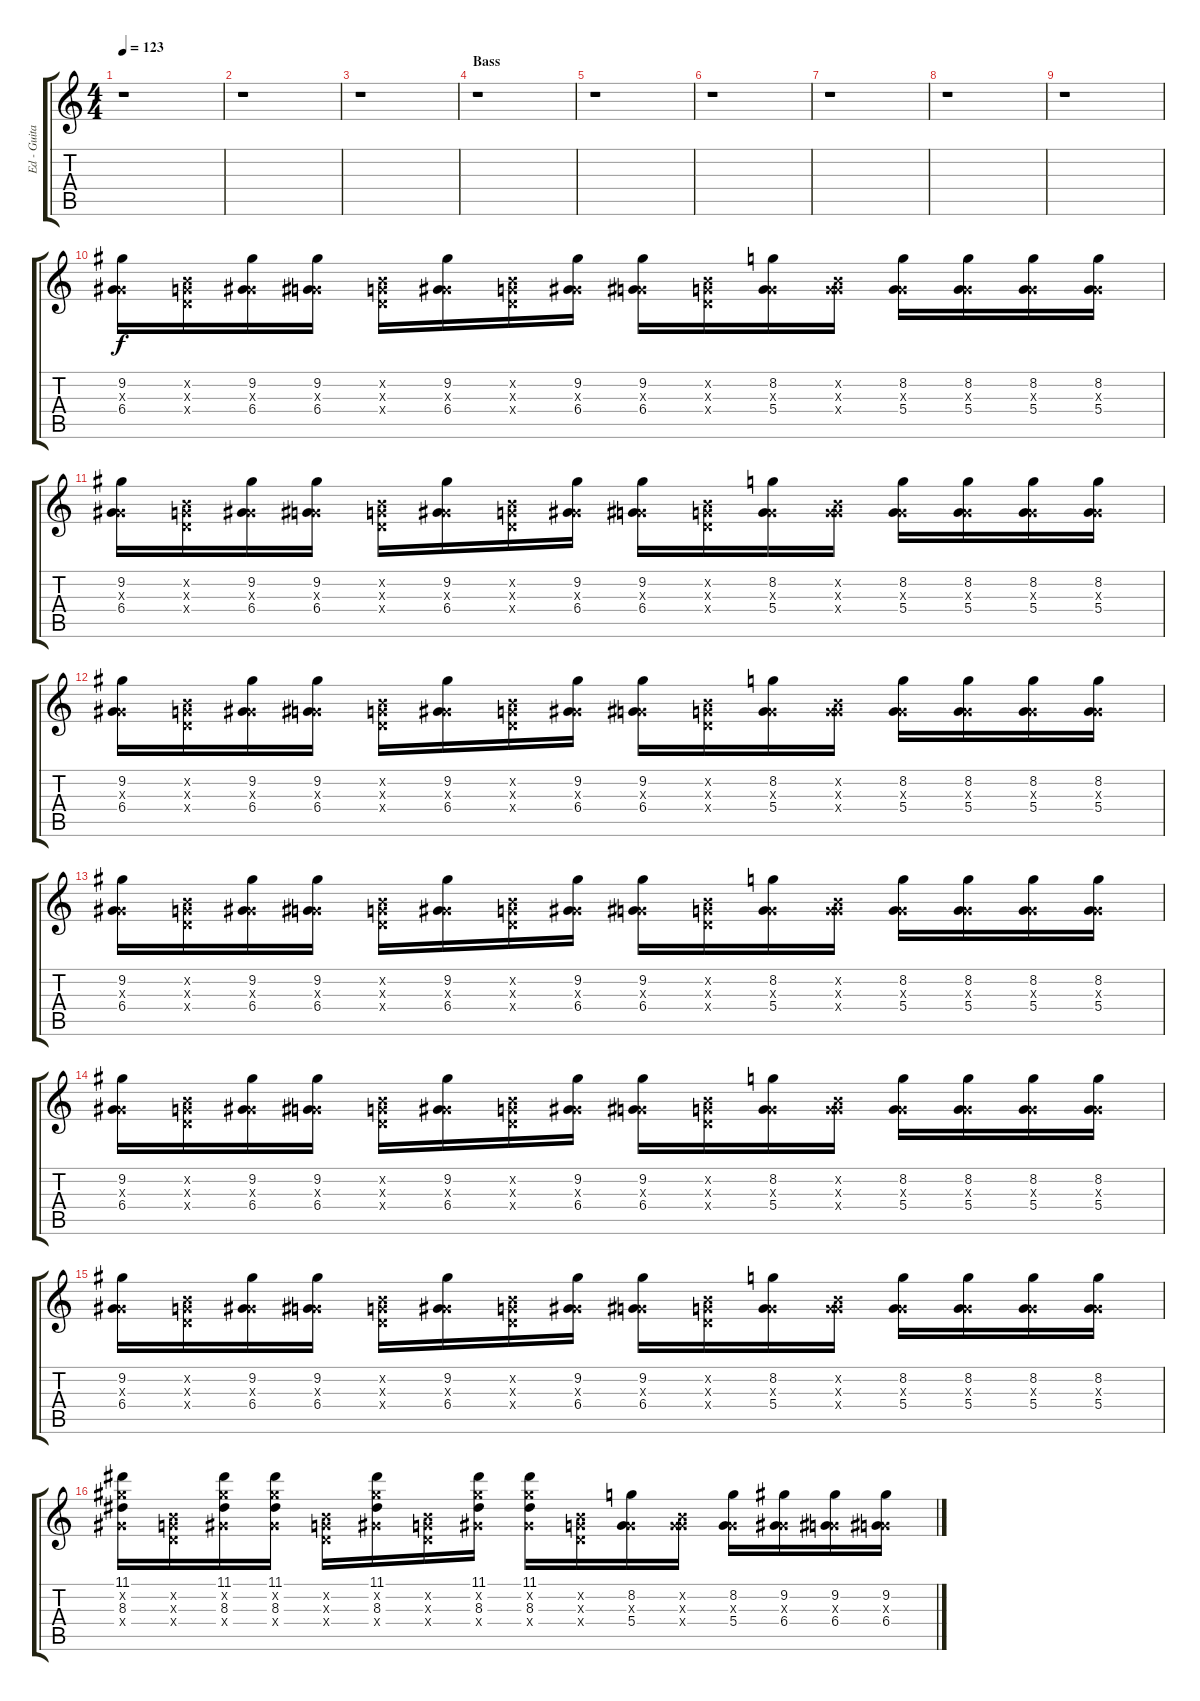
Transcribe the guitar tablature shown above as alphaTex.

\track ("Ed - Guitar" "Ed - Guita") {instrument overdrivenguitar}
\staff {score tabs}
\tuning (E4 B3 G3 D3 A2 E2) {hide}
\ts (4 4)
\tempo 123
\clef g2
\ks c
r.1{dy f} |
r.1 |
r.1 |
\section ("" "Bass")
r.1 |
r.1 |
r.1 |
r.1 |
r.1 |
r.1 |
(9.2 0.3{x} 6.4).16{volume 6} (0.2{x} 0.3{x} 0.4{x}).16 (9.2 0.3{x} 6.4).16 (9.2 0.3{x} 6.4).16 (0.2{x} 0.3{x} 0.4{x}).16 (9.2 0.3{x} 6.4).16 (0.2{x} 0.3{x} 0.4{x}).16 (9.2 0.3{x} 6.4).16 (9.2 0.3{x} 6.4).16 (0.2{x} 0.3{x} 0.4{x}).16 (8.2 0.3{x} 5.4).16 (0.2{x} 0.3{x} 5.4{x}).16 (8.2 0.3{x} 5.4).16 (8.2 0.3{x} 5.4).16 (8.2 0.3{x} 5.4).16 (8.2 0.3{x} 5.4).16 |
(9.2 0.3{x} 6.4).16 (0.2{x} 0.3{x} 0.4{x}).16 (9.2 0.3{x} 6.4).16 (9.2 0.3{x} 6.4).16 (0.2{x} 0.3{x} 0.4{x}).16 (9.2 0.3{x} 6.4).16 (0.2{x} 0.3{x} 0.4{x}).16 (9.2 0.3{x} 6.4).16 (9.2 0.3{x} 6.4).16 (0.2{x} 0.3{x} 0.4{x}).16 (8.2 0.3{x} 5.4).16 (0.2{x} 0.3{x} 5.4{x}).16 (8.2 0.3{x} 5.4).16 (8.2 0.3{x} 5.4).16 (8.2 0.3{x} 5.4).16 (8.2 0.3{x} 5.4).16 |
(9.2 0.3{x} 6.4).16{volume 10} (0.2{x} 0.3{x} 0.4{x}).16 (9.2 0.3{x} 6.4).16 (9.2 0.3{x} 6.4).16 (0.2{x} 0.3{x} 0.4{x}).16 (9.2 0.3{x} 6.4).16 (0.2{x} 0.3{x} 0.4{x}).16 (9.2 0.3{x} 6.4).16 (9.2 0.3{x} 6.4).16 (0.2{x} 0.3{x} 0.4{x}).16 (8.2 0.3{x} 5.4).16 (0.2{x} 0.3{x} 5.4{x}).16 (8.2 0.3{x} 5.4).16 (8.2 0.3{x} 5.4).16 (8.2 0.3{x} 5.4).16 (8.2 0.3{x} 5.4).16 |
(9.2 0.3{x} 6.4).16 (0.2{x} 0.3{x} 0.4{x}).16 (9.2 0.3{x} 6.4).16 (9.2 0.3{x} 6.4).16 (0.2{x} 0.3{x} 0.4{x}).16 (9.2 0.3{x} 6.4).16 (0.2{x} 0.3{x} 0.4{x}).16 (9.2 0.3{x} 6.4).16 (9.2 0.3{x} 6.4).16 (0.2{x} 0.3{x} 0.4{x}).16 (8.2 0.3{x} 5.4).16 (0.2{x} 0.3{x} 5.4{x}).16 (8.2 0.3{x} 5.4).16 (8.2 0.3{x} 5.4).16 (8.2 0.3{x} 5.4).16 (8.2 0.3{x} 5.4).16 |
(9.2 0.3{x} 6.4).16 (0.2{x} 0.3{x} 0.4{x}).16 (9.2 0.3{x} 6.4).16 (9.2 0.3{x} 6.4).16 (0.2{x} 0.3{x} 0.4{x}).16 (9.2 0.3{x} 6.4).16 (0.2{x} 0.3{x} 0.4{x}).16 (9.2 0.3{x} 6.4).16 (9.2 0.3{x} 6.4).16 (0.2{x} 0.3{x} 0.4{x}).16 (8.2 0.3{x} 5.4).16 (0.2{x} 0.3{x} 5.4{x}).16 (8.2 0.3{x} 5.4).16 (8.2 0.3{x} 5.4).16 (8.2 0.3{x} 5.4).16 (8.2 0.3{x} 5.4).16 |
(9.2 0.3{x} 6.4).16 (0.2{x} 0.3{x} 0.4{x}).16 (9.2 0.3{x} 6.4).16 (9.2 0.3{x} 6.4).16 (0.2{x} 0.3{x} 0.4{x}).16 (9.2 0.3{x} 6.4).16 (0.2{x} 0.3{x} 0.4{x}).16 (9.2 0.3{x} 6.4).16 (9.2 0.3{x} 6.4).16 (0.2{x} 0.3{x} 0.4{x}).16 (8.2 0.3{x} 5.4).16 (0.2{x} 0.3{x} 5.4{x}).16 (8.2 0.3{x} 5.4).16 (8.2 0.3{x} 5.4).16 (8.2 0.3{x} 5.4).16 (8.2 0.3{x} 5.4).16 |
(11.1 9.2{x} 8.3 6.4{x}).16 (0.2{x} 0.3{x} 0.4{x}).16 (11.1 9.2{x} 8.3 6.4{x}).16 (11.1 9.2{x} 8.3 6.4{x}).16 (0.2{x} 0.3{x} 0.4{x}).16 (11.1 9.2{x} 8.3 6.4{x}).16 (0.2{x} 0.3{x} 0.4{x}).16 (11.1 9.2{x} 8.3 6.4{x}).16 (11.1 9.2{x} 8.3 6.4{x}).16 (0.2{x} 0.3{x} 0.4{x}).16 (8.2 0.3{x} 5.4).16 (0.2{x} 0.3{x} 5.4{x}).16 (8.2 0.3{x} 5.4).16 (9.2 0.3{x} 6.4).16 (9.2 0.3{x} 6.4).16 (9.2 0.3{x} 6.4).16
